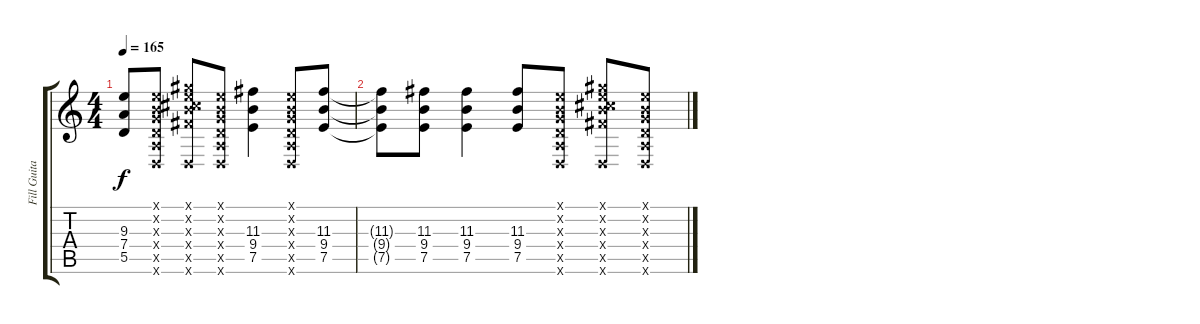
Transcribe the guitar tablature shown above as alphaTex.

\track ("Fill Guitar (Acoustic Breakdown)" "Fill Guita") {instrument acousticguitarsteel}
\staff {score tabs}
\tuning (E4 B3 G3 D3 A2 D2) {hide}
\ts (4 4)
\tempo 165
\clef g2
\ks c
(9.3 7.4 5.5).8{dy f} (0.1{x} 0.2{x} 0.3{x} 0.4{x} 0.5{x} 0.6{x}).8 (0.1{x} 0.2{x} 13.3{x} 11.4{x} 9.5{x} 0.6{x}).8 (0.1{x} 0.2{x} 0.3{x} 0.4{x} 0.5{x} 0.6{x}).8 (11.3 9.4 7.5).4{instrument acousticguitarsteel} (0.1{x} 0.2{x} 0.3{x} 0.4{x} 0.5{x} 0.6{x}).8 (11.3 9.4 7.5).8 |
(11.3{t} 9.4{t} 7.5{t}).8 (11.3 9.4 7.5).8 (11.3 9.4 7.5).4 (11.3 9.4 7.5).8 (0.1{x} 0.2{x} 0.3{x} 0.4{x} 0.5{x} 0.6{x}).8 (0.1{x} 0.2{x} 13.3{x} 11.4{x} 9.5{x} 0.6{x}).8 (0.1{x} 0.2{x} 0.3{x} 0.4{x} 0.5{x} 0.6{x}).8
